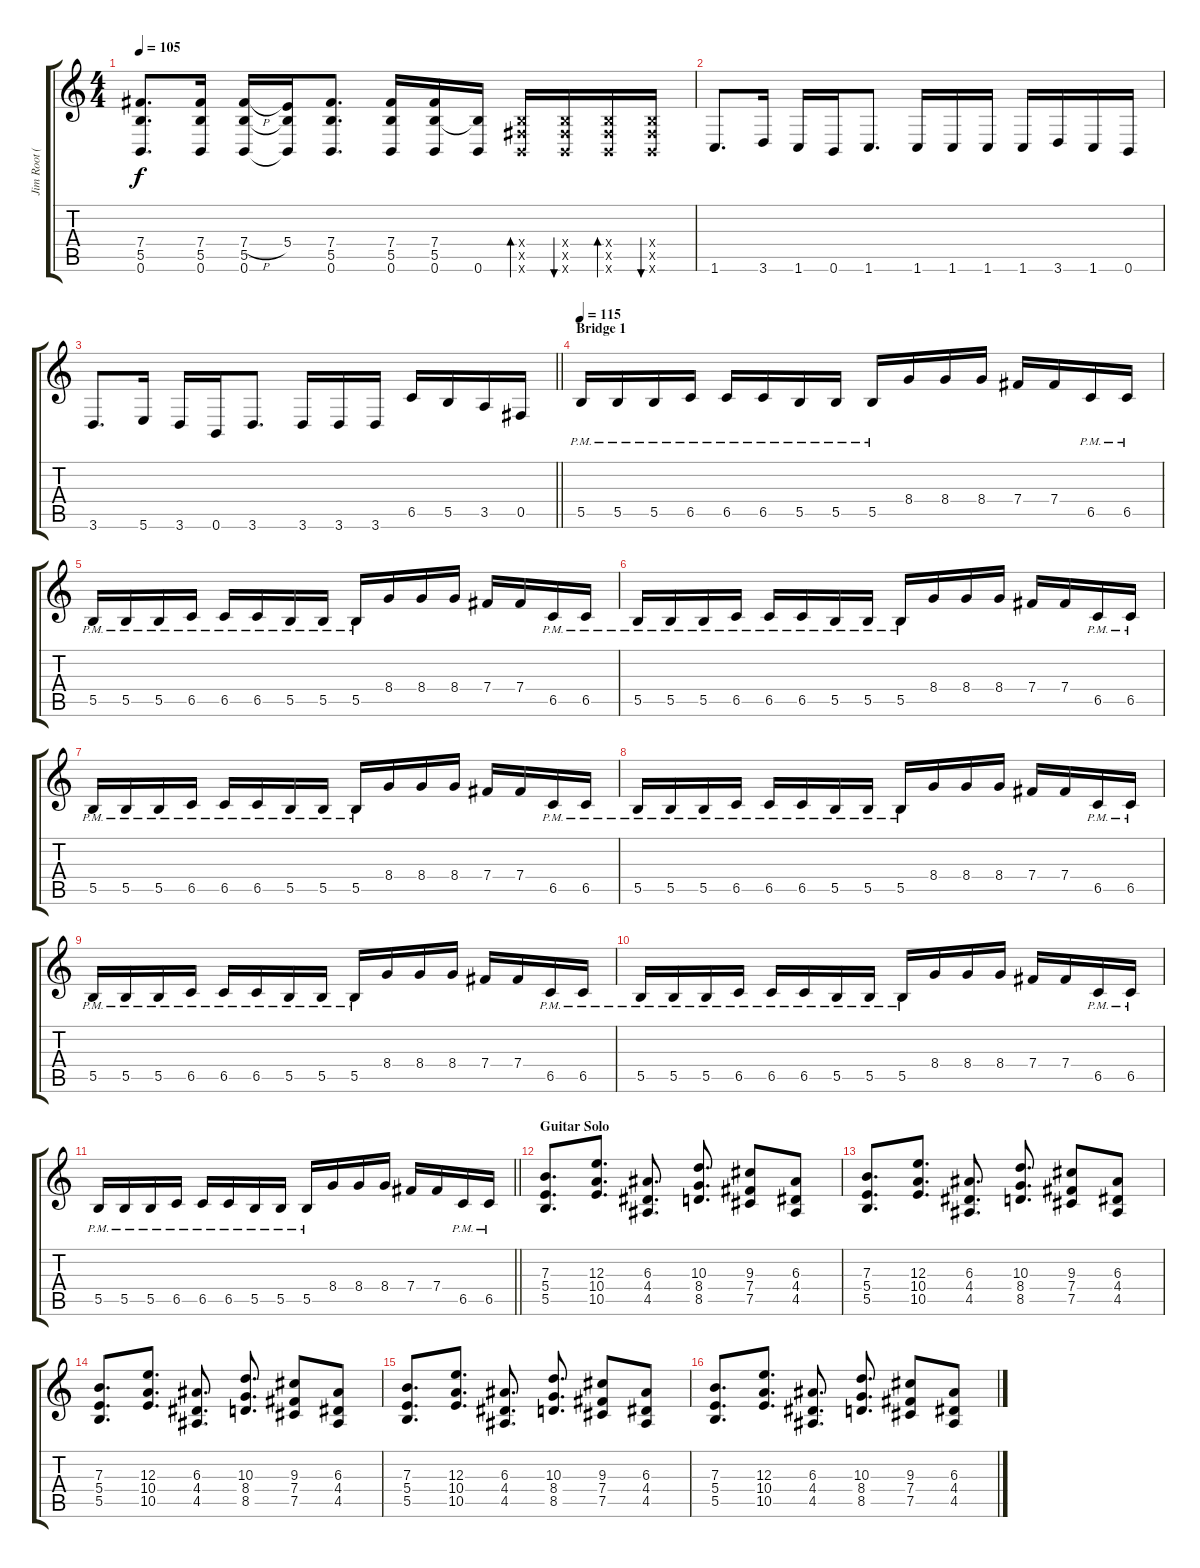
\track ("Jim Root (Guitar Rhythm)" "Jim Root (") {instrument distortionguitar}
\staff {score tabs}
\tuning (Db4 Ab3 E3 B2 Gb2 B1) {hide}
\ts (4 4)
\tempo 105
\clef g2
\ks c
(7.4 5.5 0.6).8{d dy f} (7.4 5.5 0.6).16 (7.4{h} 5.5 0.6).16 (5.4 5.5{t} 0.6{t}).16 (7.4 5.5 0.6).8{d} (7.4 5.5 0.6).16 (7.4 5.5 0.6).16 (5.5{t} 0.6).16 (0.4{x} 0.5{x} 0.6{x}).16{bd 120} (0.4{x} 0.5{x} 0.6{x}).16{bu 120} (0.4{x} 0.5{x} 0.6{x}).16{bd 120} (0.4{x} 0.5{x} 0.6{x}).16{bu 120} |
1.6.8{d} 3.6.16 1.6.16 0.6.16 1.6.8{d} 1.6.16 1.6.16 1.6.16 1.6.16 3.6.16 1.6.16 0.6.16 |
\barLineRight lightlight
3.6.8{d} 5.6.16 3.6.16 0.6.16 3.6.8{d} 3.6.16 3.6.16 3.6.16 6.5.16 5.5.16 3.5.16 0.5.16 |
\section ("" "Bridge 1")
\tempo 115
5.5{pm}.16 5.5{pm}.16 5.5{pm}.16 6.5{pm}.16 6.5{pm}.16 6.5{pm}.16 5.5{pm}.16 5.5{pm}.16 5.5{pm}.16 8.4.16 8.4.16 8.4.16 7.4.16 7.4.16 6.5{pm}.16 6.5{pm}.16 |
5.5{pm}.16 5.5{pm}.16 5.5{pm}.16 6.5{pm}.16 6.5{pm}.16 6.5{pm}.16 5.5{pm}.16 5.5{pm}.16 5.5{pm}.16 8.4.16 8.4.16 8.4.16 7.4.16 7.4.16 6.5{pm}.16 6.5{pm}.16 |
5.5{pm}.16 5.5{pm}.16 5.5{pm}.16 6.5{pm}.16 6.5{pm}.16 6.5{pm}.16 5.5{pm}.16 5.5{pm}.16 5.5{pm}.16 8.4.16 8.4.16 8.4.16 7.4.16 7.4.16 6.5{pm}.16 6.5{pm}.16 |
5.5{pm}.16 5.5{pm}.16 5.5{pm}.16 6.5{pm}.16 6.5{pm}.16 6.5{pm}.16 5.5{pm}.16 5.5{pm}.16 5.5{pm}.16 8.4.16 8.4.16 8.4.16 7.4.16 7.4.16 6.5{pm}.16 6.5{pm}.16 |
5.5{pm}.16 5.5{pm}.16 5.5{pm}.16 6.5{pm}.16 6.5{pm}.16 6.5{pm}.16 5.5{pm}.16 5.5{pm}.16 5.5{pm}.16 8.4.16 8.4.16 8.4.16 7.4.16 7.4.16 6.5{pm}.16 6.5{pm}.16 |
5.5{pm}.16 5.5{pm}.16 5.5{pm}.16 6.5{pm}.16 6.5{pm}.16 6.5{pm}.16 5.5{pm}.16 5.5{pm}.16 5.5{pm}.16 8.4.16 8.4.16 8.4.16 7.4.16 7.4.16 6.5{pm}.16 6.5{pm}.16 |
5.5{pm}.16 5.5{pm}.16 5.5{pm}.16 6.5{pm}.16 6.5{pm}.16 6.5{pm}.16 5.5{pm}.16 5.5{pm}.16 5.5{pm}.16 8.4.16 8.4.16 8.4.16 7.4.16 7.4.16 6.5{pm}.16 6.5{pm}.16 |
\barLineRight lightlight
5.5{pm}.16 5.5{pm}.16 5.5{pm}.16 6.5{pm}.16 6.5{pm}.16 6.5{pm}.16 5.5{pm}.16 5.5{pm}.16 5.5{pm}.16 8.4.16 8.4.16 8.4.16 7.4.16 7.4.16 6.5{pm}.16 6.5{pm}.16 |
\section ("" "Guitar Solo")
(7.3 5.4 5.5).8{d balance 8} (12.3 10.4 10.5).8{d} (6.3 4.4 4.5).8{d} (10.3 8.4 8.5).8{d} (9.3 7.4 7.5).8 (6.3 4.4 4.5).8 |
(7.3 5.4 5.5).8{d} (12.3 10.4 10.5).8{d} (6.3 4.4 4.5).8{d} (10.3 8.4 8.5).8{d} (9.3 7.4 7.5).8 (6.3 4.4 4.5).8 |
(7.3 5.4 5.5).8{d} (12.3 10.4 10.5).8{d} (6.3 4.4 4.5).8{d} (10.3 8.4 8.5).8{d} (9.3 7.4 7.5).8 (6.3 4.4 4.5).8 |
(7.3 5.4 5.5).8{d} (12.3 10.4 10.5).8{d} (6.3 4.4 4.5).8{d} (10.3 8.4 8.5).8{d} (9.3 7.4 7.5).8 (6.3 4.4 4.5).8 |
(7.3 5.4 5.5).8{d} (12.3 10.4 10.5).8{d} (6.3 4.4 4.5).8{d} (10.3 8.4 8.5).8{d} (9.3 7.4 7.5).8 (6.3 4.4 4.5).8
